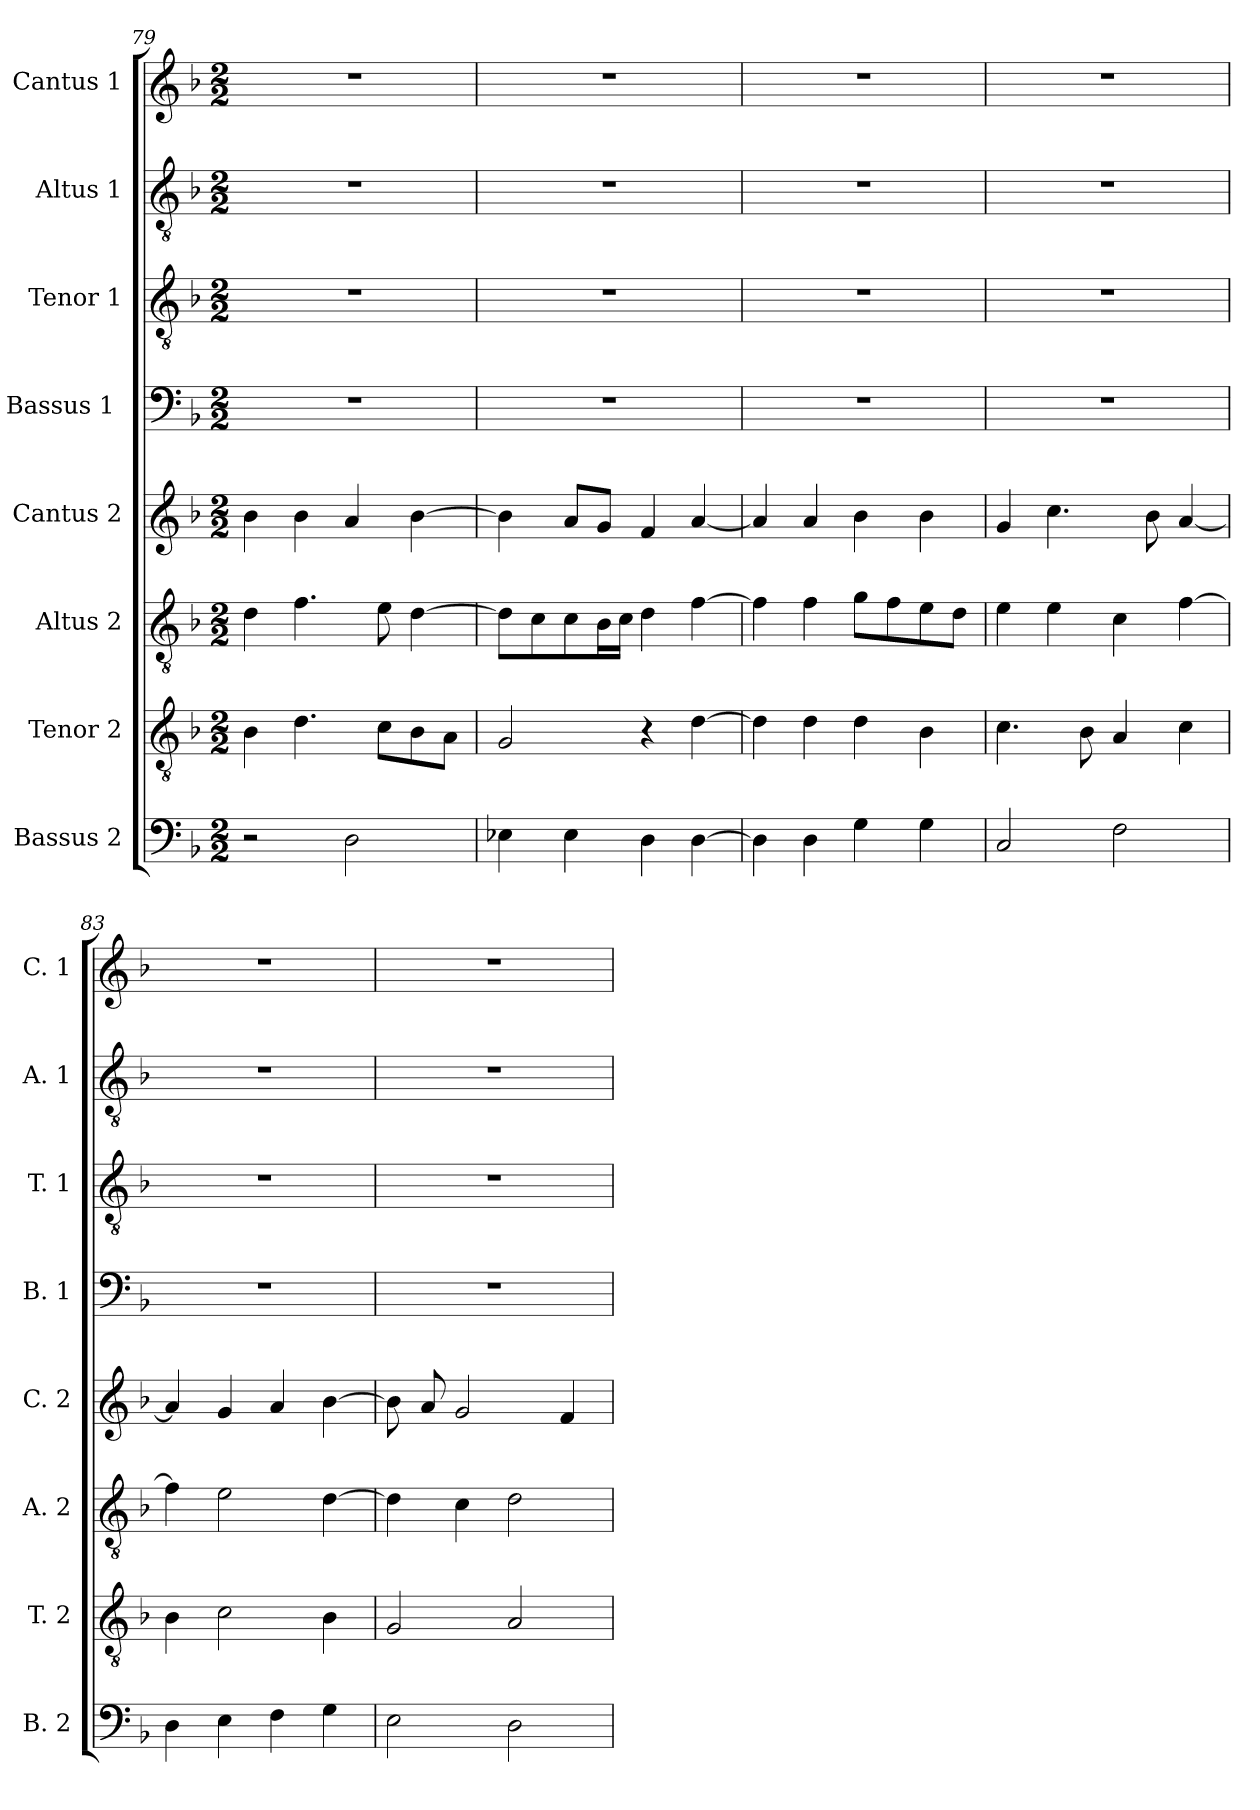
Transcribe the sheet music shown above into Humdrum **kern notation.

**kern	**kern	**kern	**kern	**kern	**kern	**kern	**kern
*part8	*part7	*part6	*part5	*part4	*part3	*part2	*part1
*staff8	*staff7	*staff6	*staff5	*staff4	*staff3	*staff2	*staff1
*I"Bassus 2	*I"Tenor 2	*I"Altus 2	*I"Cantus 2	*I"Bassus 1 	*I"Tenor 1	*I"Altus 1	*I"Cantus 1
*I'B. 2	*I'T. 2	*I'A. 2	*I'C. 2	*I'B. 1	*I'T. 1	*I'A. 1	*I'C. 1
*clefF4	*clefGv2	*clefGv2	*clefG2	*clefF4	*clefGv2	*clefGv2	*clefG2
*k[b-]	*k[b-]	*k[b-]	*k[b-]	*k[b-]	*k[b-]	*k[b-]	*k[b-]
*F:	*F:	*F:	*F:	*F:	*F:	*F:	*F:
*M2/2	*M2/2	*M2/2	*M2/2	*M2/2	*M2/2	*M2/2	*M2/2
=79	=79	=79	=79	=79	=79	=79	=79
2r	4B-\	4d\	4b-\	1r	1r	1r	1r
.	4.d\	4.f\	4b-\	.	.	.	.
2D\	.	.	4a/	.	.	.	.
.	8c\L	8e\	.	.	.	.	.
.	8B-\	[4d\	[4b-\	.	.	.	.
.	8A\J	.	.	.	.	.	.
=80	=80	=80	=80	=80	=80	=80	=80
4E-X\	2G/	8d\L]	4b-\]	1r	1r	1r	1r
.	.	8c\	.	.	.	.	.
4E-\	.	8c\	8a/L	.	.	.	.
.	.	16B-\L	8g/J	.	.	.	.
.	.	16c\JJ	.	.	.	.	.
4D\	4r	4d\	4f/	.	.	.	.
[4D\	[4d\	[4f\	[4a/	.	.	.	.
=81	=81	=81	=81	=81	=81	=81	=81
4D\]	4d\]	4f\]	4a/]	1r	1r	1r	1r
4D\	4d\	4f\	4a/	.	.	.	.
4G\	4d\	8g\L	4b-\	.	.	.	.
.	.	8f\	.	.	.	.	.
4G\	4B-\	8e\	4b-\	.	.	.	.
.	.	8d\J	.	.	.	.	.
=82	=82	=82	=82	=82	=82	=82	=82
2C/	4.c\	4e\	4g/	1r	1r	1r	1r
.	.	4e\	4.cc\	.	.	.	.
.	8B-\	.	.	.	.	.	.
2F\	4A/	4c\	.	.	.	.	.
.	.	.	8b-\	.	.	.	.
.	4c\	[4f\	[4a/	.	.	.	.
=83	=83	=83	=83	=83	=83	=83	=83
4D\	4B-\	4f\]	4a/]	1r	1r	1r	1r
4E\	2c\	2e\	4g/	.	.	.	.
4F\	.	.	4a/	.	.	.	.
4G\	4B-\	[4d\	[4b-\	.	.	.	.
=84	=84	=84	=84	=84	=84	=84	=84
2E\	2G/	4d\]	8b-\]	1r	1r	1r	1r
.	.	.	8a/	.	.	.	.
.	.	4c\	2g/	.	.	.	.
2D\	2A/	2d\	.	.	.	.	.
.	.	.	4f/	.	.	.	.
=	=	=	=	=	=	=	=
*-	*-	*-	*-	*-	*-	*-	*-
